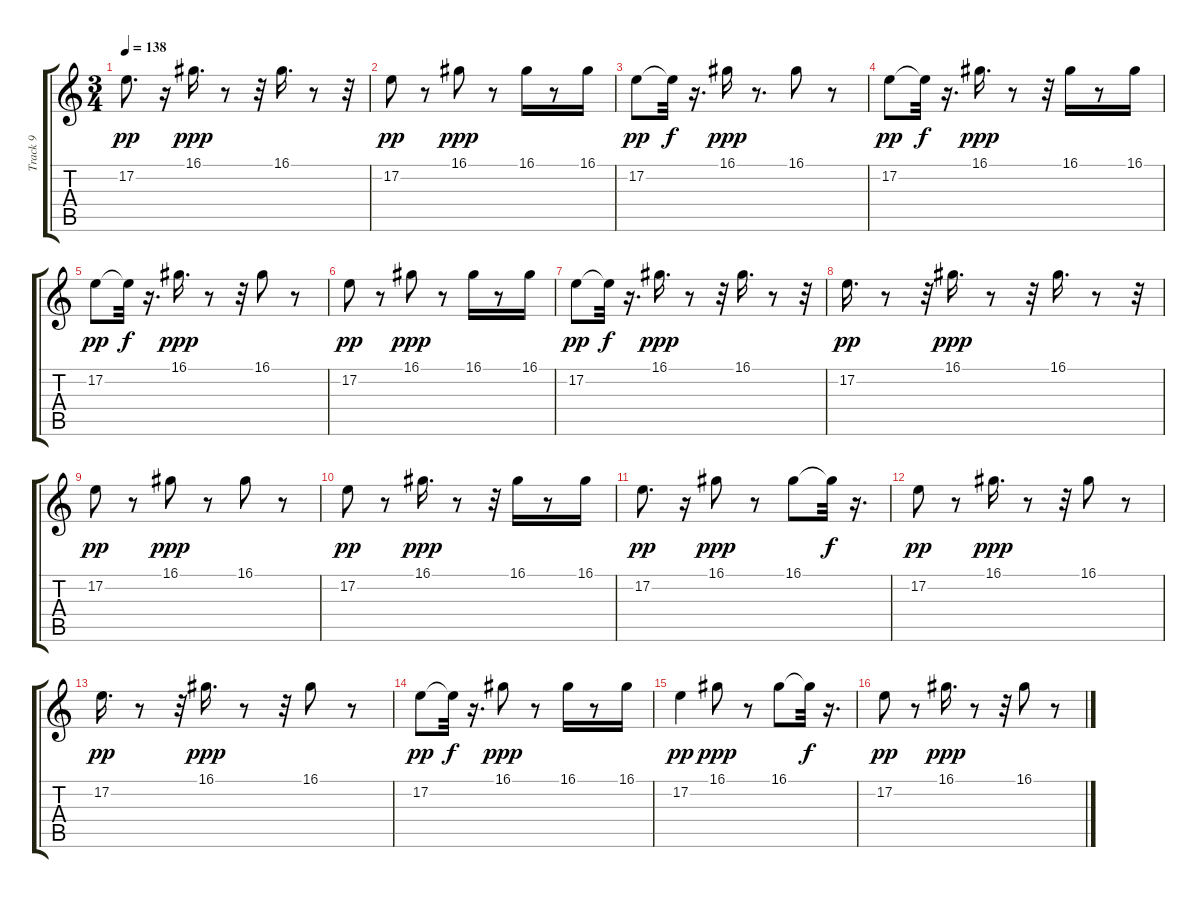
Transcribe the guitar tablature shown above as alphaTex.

\track ("Track 9" "Track 9") {instrument telephonering}
\staff {score tabs}
\tuning (E4 B3 G3 D3 A2 E2) {hide}
\ts (3 4)
\tempo 138
\clef g2
\ks c
17.2.8{d dy pp} r.16 16.1.16{d dy ppp} r.8 r.32 16.1.16{d} r.8 r.32 |
17.2.8{dy pp} r.8 16.1.8{dy ppp} r.8 16.1.16 r.8 16.1.16 |
17.2.8{dy pp} 17.2{t}.32{dy f} r.16{d} 16.1.16{dy ppp} r.8{d} 16.1.8 r.8 |
17.2.8{dy pp} 17.2{t}.32{dy f} r.16{d} 16.1.16{d dy ppp} r.8 r.32 16.1.16 r.8 16.1.16 |
17.2.8{dy pp} 17.2{t}.32{dy f} r.16{d} 16.1.16{d dy ppp} r.8 r.32 16.1.8 r.8 |
17.2.8{dy pp} r.8 16.1.8{dy ppp} r.8 16.1.16 r.8 16.1.16 |
17.2.8{dy pp} 17.2{t}.32{dy f} r.16{d} 16.1.16{d dy ppp} r.8 r.32 16.1.16{d} r.8 r.32 |
17.2.16{d dy pp} r.8 r.32 16.1.16{d dy ppp} r.8 r.32 16.1.16{d} r.8 r.32 |
17.2.8{dy pp} r.8 16.1.8{dy ppp} r.8 16.1.8 r.8 |
17.2.8{dy pp} r.8 16.1.16{d dy ppp} r.8 r.32 16.1.16 r.8 16.1.16 |
17.2.8{d dy pp} r.16 16.1.8{dy ppp} r.8 16.1.8 16.1{t}.32{dy f} r.16{d} |
17.2.8{dy pp} r.8 16.1.16{d dy ppp} r.8 r.32 16.1.8 r.8 |
17.2.16{d dy pp} r.8 r.32 16.1.16{d dy ppp} r.8 r.32 16.1.8 r.8 |
17.2.8{dy pp} 17.2{t}.32{dy f} r.16{d} 16.1.8{dy ppp} r.8 16.1.16 r.8 16.1.16 |
17.2.4{dy pp} 16.1.8{dy ppp} r.8 16.1.8 16.1{t}.32{dy f} r.16{d} |
17.2.8{dy pp} r.8 16.1.16{d dy ppp} r.8 r.32 16.1.8 r.8
